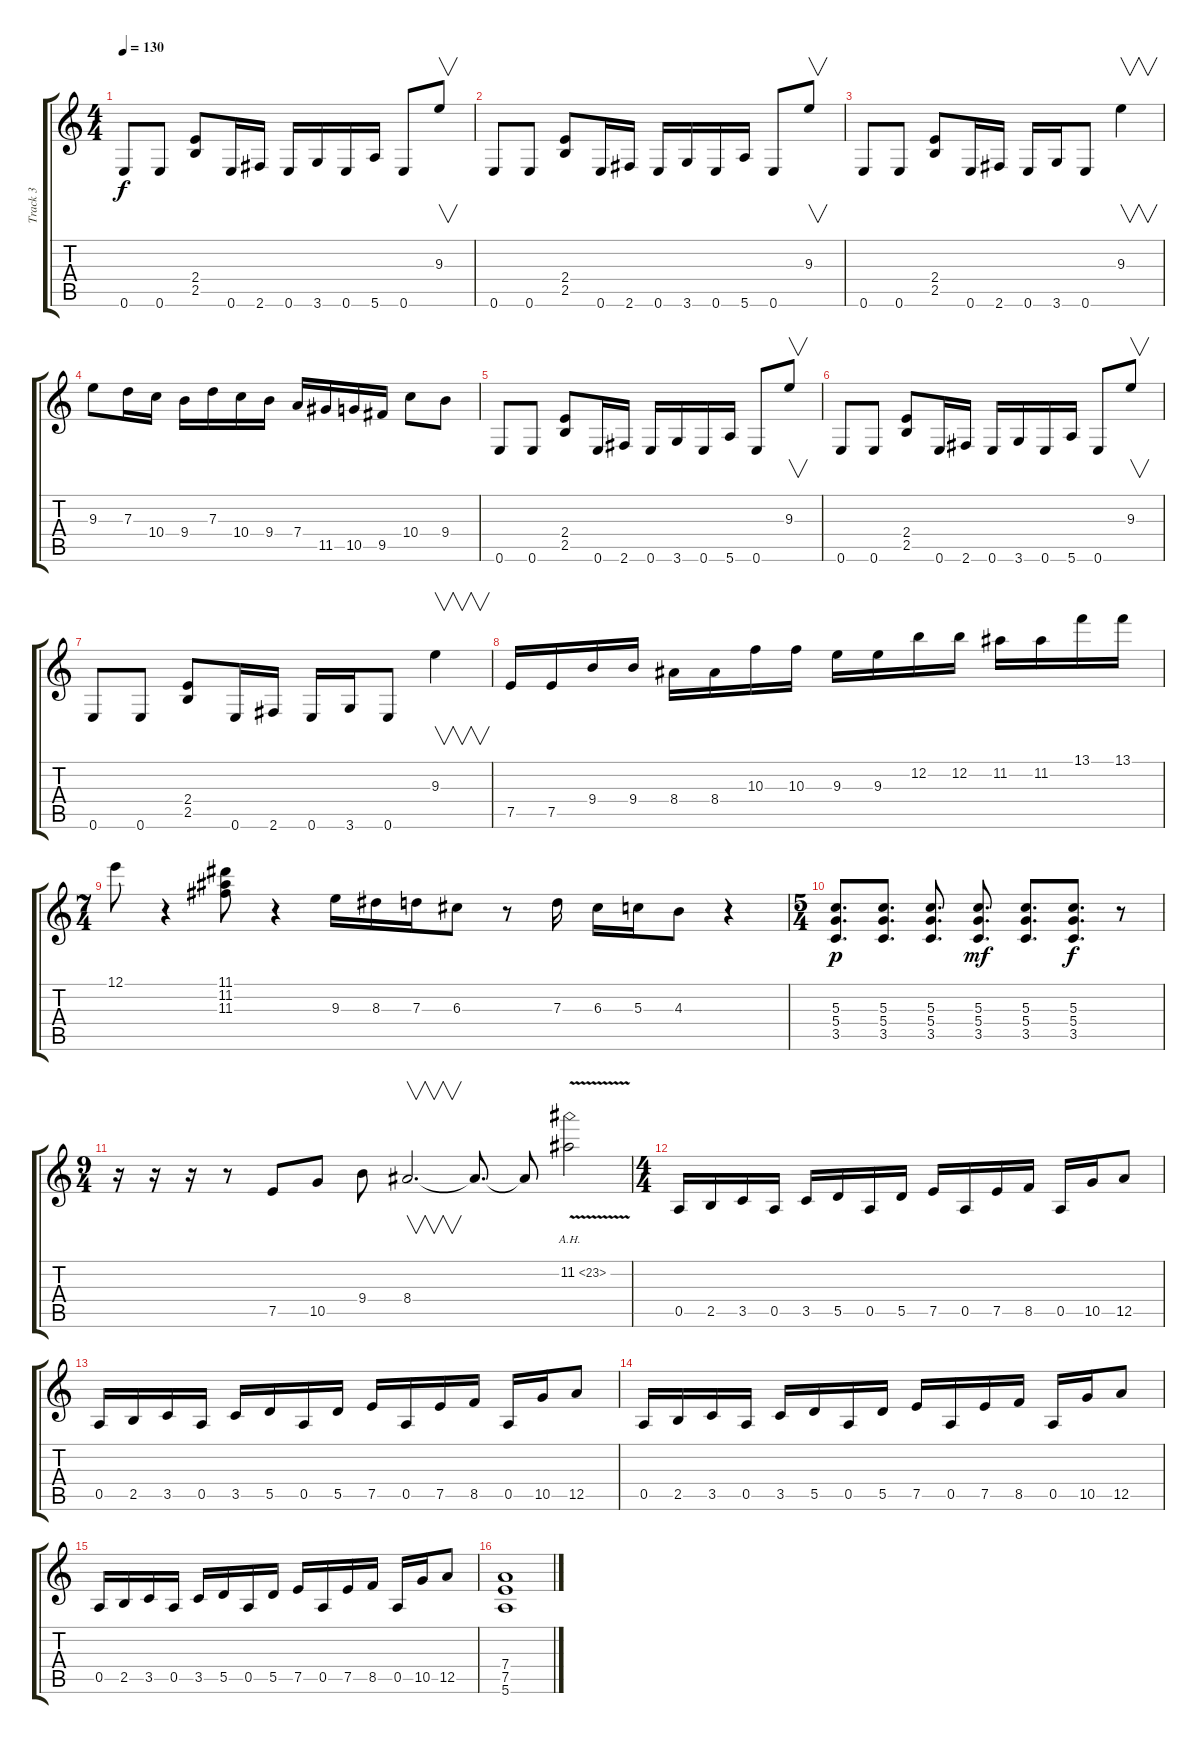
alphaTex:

\track ("Track 3" "Track 3") {instrument distortionguitar}
\staff {score tabs}
\tuning (E4 B3 G3 D3 A2 E2) {hide}
\ts (4 4)
\tempo 130
\clef g2
\ks c
0.6.8{dy f} 0.6.8 (2.4 2.5).8 0.6.16 2.6.16 0.6.16 3.6.16 0.6.16 5.6.16 0.6.8 9.3.8{v} |
0.6.8 0.6.8 (2.4 2.5).8 0.6.16 2.6.16 0.6.16 3.6.16 0.6.16 5.6.16 0.6.8 9.3.8{v} |
0.6.8 0.6.8 (2.4 2.5).8 0.6.16 2.6.16 0.6.16 3.6.16 0.6.8 9.3.4{v} |
9.3.8 7.3.16 10.4.16 9.4.16 7.3.16 10.4.16 9.4.16 7.4.16 11.5.16 10.5.16 9.5.16 10.4.8 9.4.8 |
0.6.8 0.6.8 (2.4 2.5).8 0.6.16 2.6.16 0.6.16 3.6.16 0.6.16 5.6.16 0.6.8 9.3.8{v} |
0.6.8 0.6.8 (2.4 2.5).8 0.6.16 2.6.16 0.6.16 3.6.16 0.6.16 5.6.16 0.6.8 9.3.8{v} |
0.6.8 0.6.8 (2.4 2.5).8 0.6.16 2.6.16 0.6.16 3.6.16 0.6.8 9.3.4{v} |
7.5.16 7.5.16 9.4.16 9.4.16 8.4.16 8.4.16 10.3.16 10.3.16 9.3.16 9.3.16 12.2.16 12.2.16 11.2.16 11.2.16 13.1.16 13.1.16 |
\ts (7 4)
12.1.8 r.4 (11.1 11.2 11.3).8 r.4 9.3.16 8.3.16 7.3.16 6.3.8 r.8 7.3.16 6.3.16 5.3.16 4.3.8 r.4 |
\ts (5 4)
(5.3 5.4 3.5).8{d dy p} (5.3 5.4 3.5).8{d} (5.3 5.4 3.5).8{d} (5.3 5.4 3.5).8{d dy mf} (5.3 5.4 3.5).8{d} (5.3 5.4 3.5).8{d dy f} r.8 |
\ts (9 4)
r.16 r.16 r.16 r.8 7.5.8 10.5.8 9.4.8 8.4.2{v d} 8.4{t}.8{d} 8.4{t}.8 11.2{ah 12 v}.2 |
\ts (4 4)
0.5.16 2.5.16 3.5.16 0.5.16 3.5.16 5.5.16 0.5.16 5.5.16 7.5.16 0.5.16 7.5.16 8.5.16 0.5.16 10.5.16 12.5.8 |
0.5.16 2.5.16 3.5.16 0.5.16 3.5.16 5.5.16 0.5.16 5.5.16 7.5.16 0.5.16 7.5.16 8.5.16 0.5.16 10.5.16 12.5.8 |
0.5.16 2.5.16 3.5.16 0.5.16 3.5.16 5.5.16 0.5.16 5.5.16 7.5.16 0.5.16 7.5.16 8.5.16 0.5.16 10.5.16 12.5.8 |
0.5.16 2.5.16 3.5.16 0.5.16 3.5.16 5.5.16 0.5.16 5.5.16 7.5.16 0.5.16 7.5.16 8.5.16 0.5.16 10.5.16 12.5.8 |
(7.4 7.5 5.6).1
